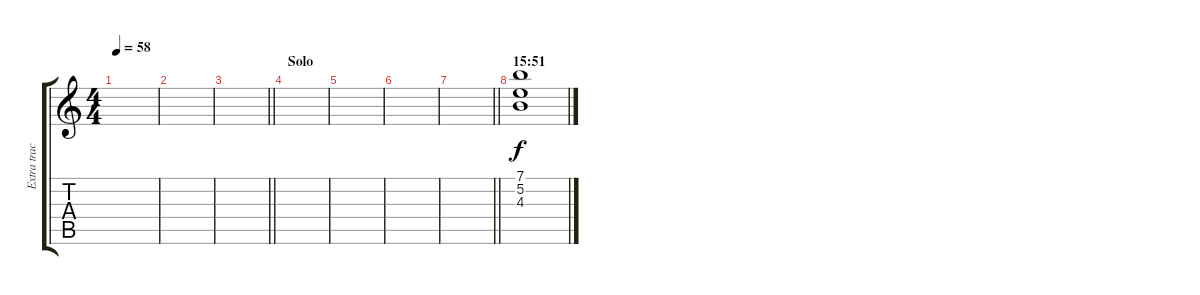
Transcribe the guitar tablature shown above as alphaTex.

\track ("Extra track" "Extra trac") {instrument acousticguitarsteel}
\staff {score tabs}
\tuning (E4 B3 G3 D3 A2 E2) {hide}
\ts (4 4)
\tempo 58
\clef g2
\ks c
|
|
\barLineRight lightlight
|
\section ("" "Solo")
|
|
|
\barLineRight lightlight
|
\section ("" "15:51")
(7.1 5.2 4.3).1{dy f instrument tubularbells}
